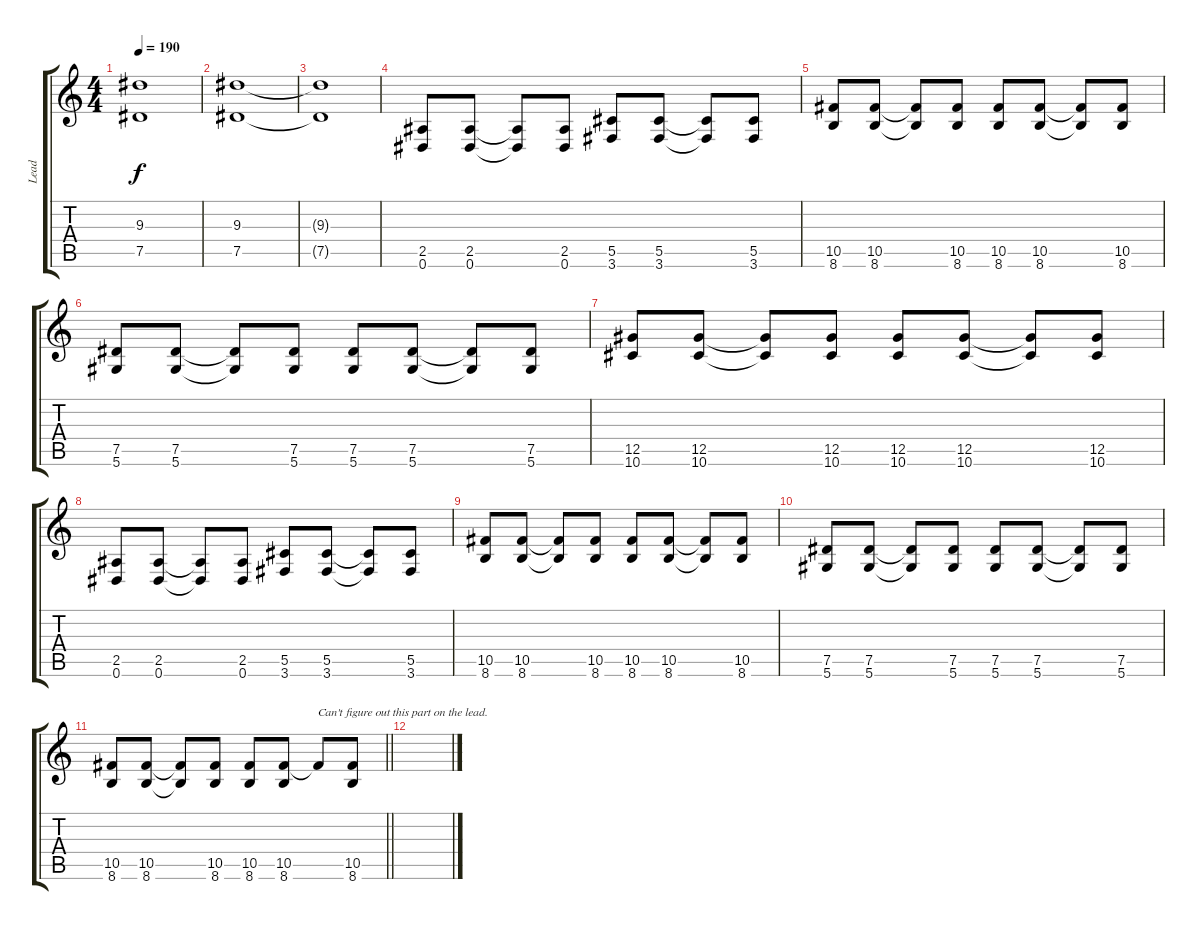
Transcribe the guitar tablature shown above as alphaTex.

\track ("Lead" "Lead") {instrument overdrivenguitar}
\staff {score tabs}
\tuning (Eb4 Bb3 Gb3 Db3 Ab2 Eb2) {hide}
\ts (4 4)
\tempo 190
\clef g2
\ks c
(9.3{t} 7.5{t}).1{dy f} |
(9.3 7.5).1 |
(9.3{t} 7.5{t}).1 |
(2.5 0.6).8 (2.5 0.6).8 (2.5{t} 0.6{t}).8 (2.5 0.6).8 (5.5 3.6).8 (5.5 3.6).8 (5.5{t} 3.6{t}).8 (5.5 3.6).8 |
(10.5 8.6).8 (10.5 8.6).8 (10.5{t} 8.6{t}).8 (10.5 8.6).8 (10.5 8.6).8 (10.5 8.6).8 (10.5{t} 8.6{t}).8 (10.5 8.6).8 |
(7.5 5.6).8 (7.5 5.6).8 (7.5{t} 5.6{t}).8 (7.5 5.6).8 (7.5 5.6).8 (7.5 5.6).8 (7.5{t} 5.6{t}).8 (7.5 5.6).8 |
(12.5 10.6).8 (12.5 10.6).8 (12.5{t} 10.6{t}).8 (12.5 10.6).8 (12.5 10.6).8 (12.5 10.6).8 (12.5{t} 10.6{t}).8 (12.5 10.6).8 |
(2.5 0.6).8 (2.5 0.6).8 (2.5{t} 0.6{t}).8 (2.5 0.6).8 (5.5 3.6).8 (5.5 3.6).8 (5.5{t} 3.6{t}).8 (5.5 3.6).8 |
(10.5 8.6).8 (10.5 8.6).8 (10.5{t} 8.6{t}).8 (10.5 8.6).8 (10.5 8.6).8 (10.5 8.6).8 (10.5{t} 8.6{t}).8 (10.5 8.6).8 |
(7.5 5.6).8 (7.5 5.6).8 (7.5{t} 5.6{t}).8 (7.5 5.6).8 (7.5 5.6).8 (7.5 5.6).8 (7.5{t} 5.6{t}).8 (7.5 5.6).8 |
\barLineRight lightlight
(10.5 8.6).8 (10.5 8.6).8 (10.5{t} 8.6{t}).8 (10.5 8.6).8 (10.5 8.6).8 (10.5 8.6).8 10.5{t}.8{txt "Can't figure out this part on the lead."} (10.5 8.6).8 |
\section ("" "")
